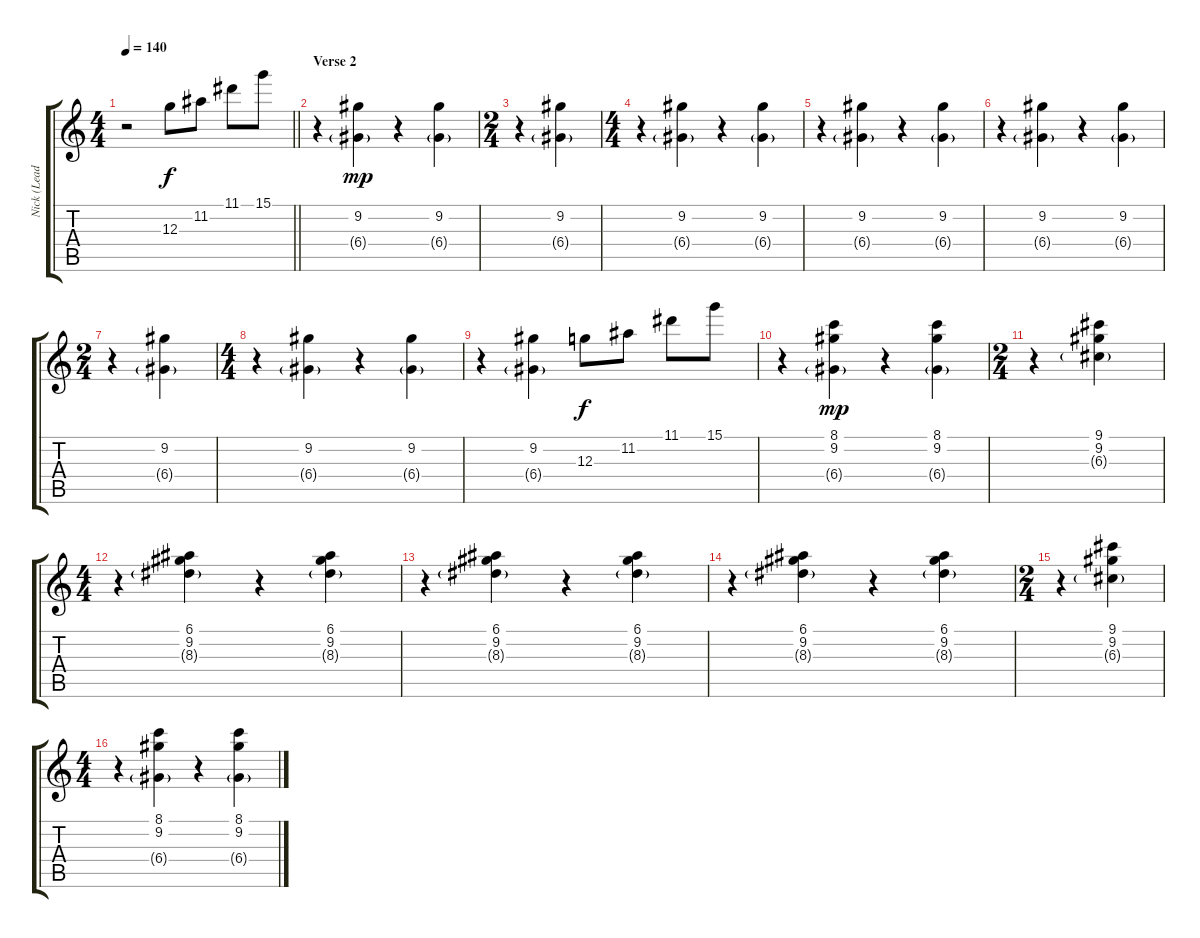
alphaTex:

\track ("Nick (Lead)" "Nick (Lead") {instrument overdrivenguitar}
\staff {score tabs}
\tuning (E4 B3 G3 D3 A2 E2) {hide}
\ts (4 4)
\tempo 140
\clef g2
\barLineRight lightlight
\ks c
r.2{dy f} 12.3.8 11.2.8 11.1.8 15.1.8 |
\section ("" "Verse 2")
r.4 (9.2 6.4{g}).4{dy mp} r.4 (9.2 6.4{g}).4 |
\ts (2 4)
r.4 (9.2 6.4{g}).4 |
\ts (4 4)
r.4 (9.2 6.4{g}).4 r.4 (9.2 6.4{g}).4 |
r.4 (9.2 6.4{g}).4 r.4 (9.2 6.4{g}).4 |
r.4 (9.2 6.4{g}).4 r.4 (9.2 6.4{g}).4 |
\ts (2 4)
r.4 (9.2 6.4{g}).4 |
\ts (4 4)
r.4 (9.2 6.4{g}).4 r.4 (9.2 6.4{g}).4 |
r.4 (9.2 6.4{g}).4 12.3.8{dy f} 11.2.8 11.1.8 15.1.8 |
r.4 (8.1 9.2 6.4{g}).4{dy mp} r.4 (8.1 9.2 6.4{g}).4 |
\ts (2 4)
r.4 (9.1 9.2 6.3{g}).4 |
\ts (4 4)
r.4 (6.1 9.2 8.3{g}).4 r.4 (6.1 9.2 8.3{g}).4 |
r.4 (6.1 9.2 8.3{g}).4 r.4 (6.1 9.2 8.3{g}).4 |
r.4 (6.1 9.2 8.3{g}).4 r.4 (6.1 9.2 8.3{g}).4 |
\ts (2 4)
r.4 (9.1 9.2 6.3{g}).4 |
\ts (4 4)
r.4 (8.1 9.2 6.4{g}).4 r.4 (8.1 9.2 6.4{g}).4
